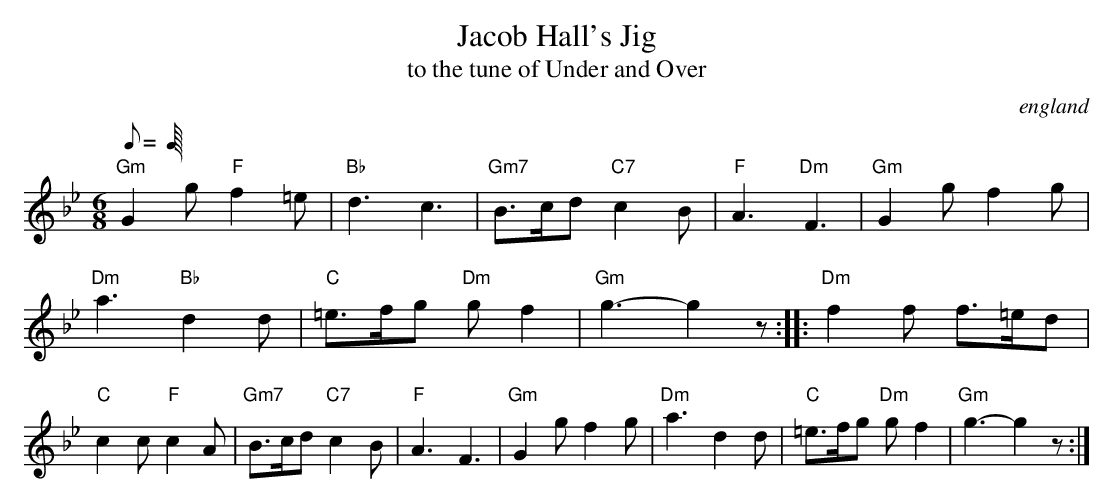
X:1
T:Jacob Hall's Jig
T:to the tune of Under and Over
O:england
M:6/8
L:1/8
Q:C3=128
K:Gm
"Gm"G2 g "F"f2 =e|"Bb"d3 c3|"Gm7"B>cd "C7"c2 B|"F"A3 "Dm"F3| \
"Gm"G2 g f2 g|"Dm"a3 "Bb"d2 d|"C"=e>fg "Dm"g f2|"Gm"g3-g2 z:: \
"Dm"f2 f f>=ed|"C"c2 c "F"c2 A|"Gm7"B>cd "C7"c2 B|"F"A3 F3| \
"Gm"G2 g f2 g|"Dm"a3 d2 d|"C"=e>fg "Dm"g f2|"Gm"g3-g2 z:|
